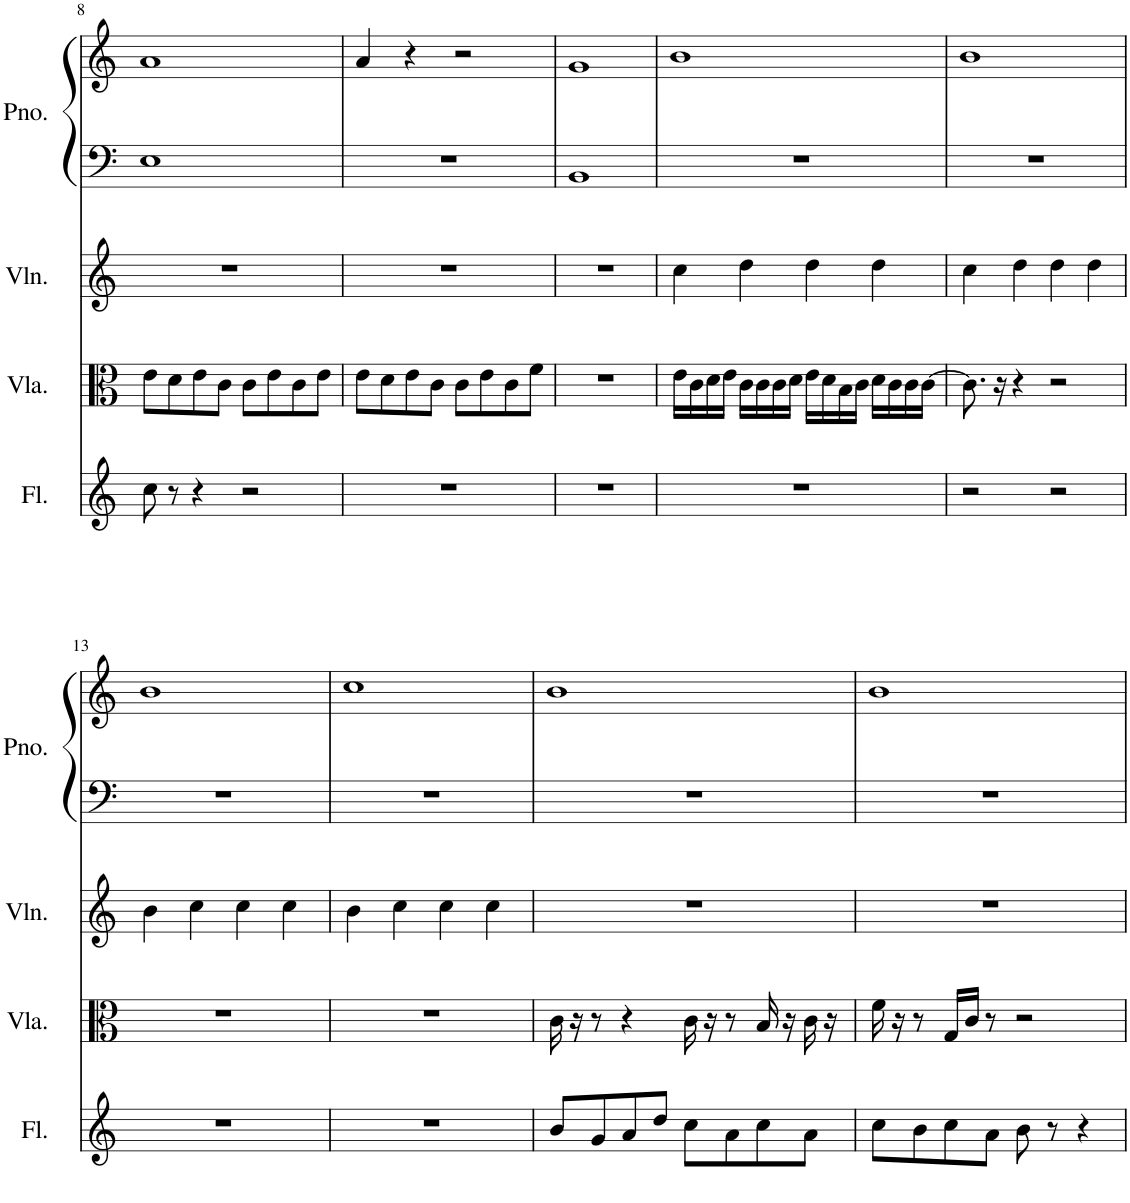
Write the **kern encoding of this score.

**kern	**kern	**kern	**kern	**kern
*part4	*part3	*part2	*part1	*part1
*staff5	*staff4	*staff3	*staff2	*staff1
*I"Flute	*I"Viola	*I"Violin	*I"Piano	*
*I'Fl.	*I'Vla.	*I'Vln.	*I'Pno.	*
!!LO:PB:g=z
*clefG2	*clefC3	*clefG2	*clefF4	*clefG2
*k[]	*k[]	*k[]	*k[]	*k[]
*M4/4	*M4/4	*M4/4	*M4/4	*M4/4
=8	=8	=8	=8	=8
8cc\	8e\L	1r	1E	1a
8r	8d\	.	.	.
4r	8e\	.	.	.
.	8c\J	.	.	.
2r	8c\L	.	.	.
.	8e\	.	.	.
.	8c\	.	.	.
.	8e\J	.	.	.
=9	=9	=9	=9	=9
1r	8e\L	1r	1r	4a/
.	8d\	.	.	.
.	8e\	.	.	4r
.	8c\J	.	.	.
.	8c\L	.	.	2r
.	8e\	.	.	.
.	8c\	.	.	.
.	8f\J	.	.	.
=10	=10	=10	=10	=10
1r	1r	1r	1BB	1g
=11	=11	=11	=11	=11
1r	16e\LL	4cc\	1r	1b
.	16c\	.	.	.
.	16d\	.	.	.
.	16e\JJ	.	.	.
.	16c\LL	4dd\	.	.
.	16c\	.	.	.
.	16c\	.	.	.
.	16d\JJ	.	.	.
.	16e\LL	4dd\	.	.
.	16d\	.	.	.
.	16B\	.	.	.
.	16c\JJ	.	.	.
.	16d\LL	4dd\	.	.
.	16c\	.	.	.
.	16c\	.	.	.
.	[16c\JJ	.	.	.
=12	=12	=12	=12	=12
2r	8.c\]	4cc\	1r	1b
.	16r	.	.	.
.	4r	4dd\	.	.
2r	2r	4dd\	.	.
.	.	4dd\	.	.
!!LO:LB:g=z
=13	=13	=13	=13	=13
1r	1r	4b\	1r	1b
.	.	4cc\	.	.
.	.	4cc\	.	.
.	.	4cc\	.	.
=14	=14	=14	=14	=14
1r	1r	4b\	1r	1cc
.	.	4cc\	.	.
.	.	4cc\	.	.
.	.	4cc\	.	.
=15	=15	=15	=15	=15
8b/L	16c\	1r	1r	1b
.	16r	.	.	.
8g/	8r	.	.	.
8a/	4r	.	.	.
8dd/J	.	.	.	.
8cc\L	16c\	.	.	.
.	16r	.	.	.
8a\	8r	.	.	.
8cc\	16B/	.	.	.
.	16r	.	.	.
8a\J	16c\	.	.	.
.	16r	.	.	.
=16	=16	=16	=16	=16
8cc\L	16f\	1r	1r	1b
.	16r	.	.	.
8b\	8r	.	.	.
8cc\	16G/LL	.	.	.
.	16c/JJ	.	.	.
8a\J	8r	.	.	.
8b\	2r	.	.	.
8r	.	.	.	.
4r	.	.	.	.
=	=	=	=	=
*-	*-	*-	*-	*-
